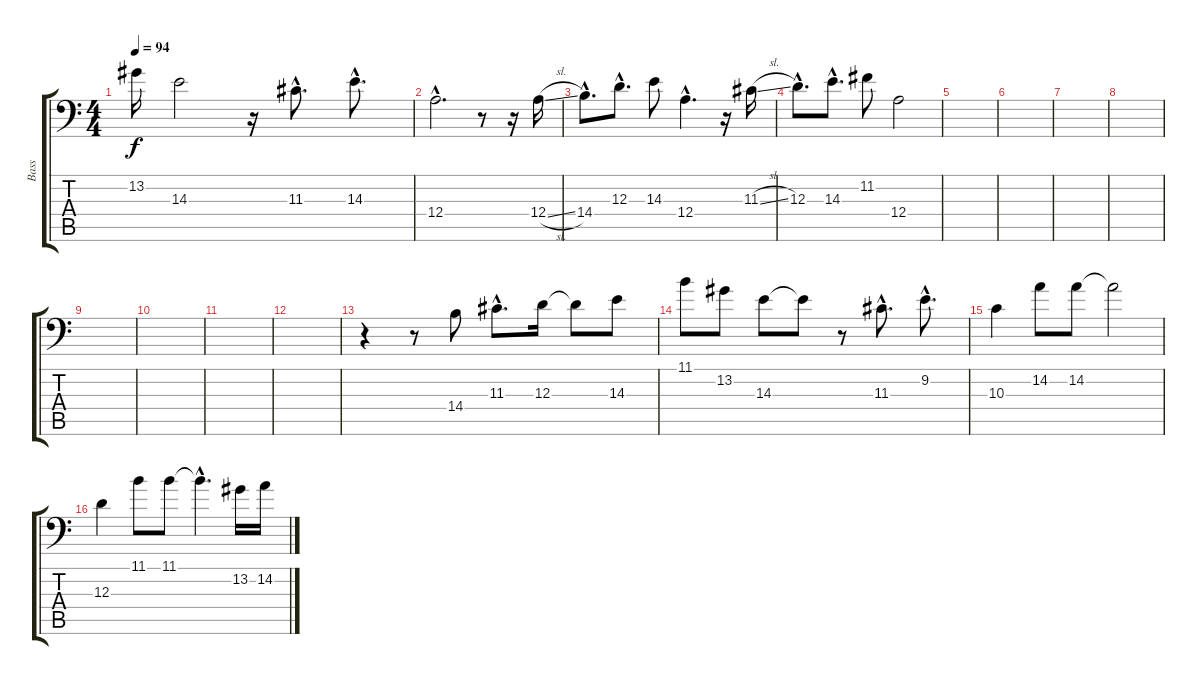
\track ("Bass" "Bass") {instrument fretlessbass}
\staff {score tabs}
\tuning (C3 G2 D2 A1 E1 B0) {hide}
\ts (4 4)
\tempo 94
\clef f4
\ks c
13.2.16{dy f} 14.3.2 r.16 11.3{hac}.8{d} 14.3{hac}.8{d} |
12.4{hac}.2{d} r.8 r.16 12.4{sl}.16 |
14.4{hac}.8{d} 12.3{hac}.8{d} 14.3.8 12.4{hac}.4{d} r.16 11.3{sl}.16 |
12.3{hac}.8{d} 14.3{hac}.8{d} 11.2.8 12.4.2 |
|
|
|
|
|
|
|
|
r.4 r.8 14.4.8 11.3{hac}.8{d} 12.3.16 12.3{t}.8 14.3.8 |
11.1.8 13.2.8 14.3.8 14.3{t}.8 r.8 11.3{hac}.8{d} 9.2{hac}.8{d} |
10.3.4 14.2.8 14.2.8 14.2{t}.2 |
12.3.4 11.1.8 11.1.8 11.1{hac t}.4{d} 13.2.16 14.2.16
